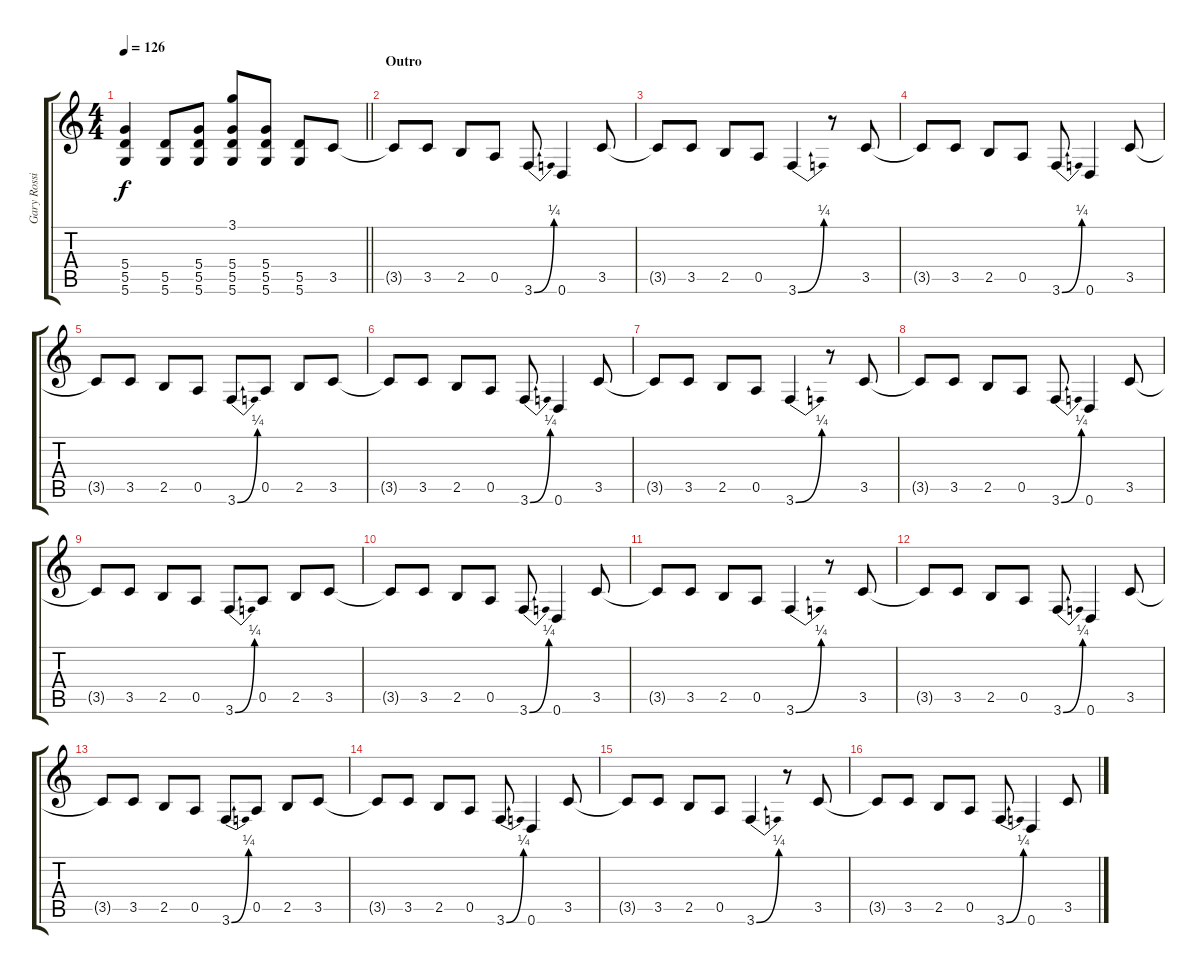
\track ("Gary Rossington - Rhythm Guitar" "Gary Rossi") {instrument overdrivenguitar}
\staff {score tabs}
\tuning (E4 B3 G3 D3 A2 D2) {hide}
\ts (4 4)
\tempo 126
\clef g2
\barLineRight lightlight
\ks c
(5.4 5.5 5.6).4{dy f} (5.5 5.6).8 (5.4 5.5 5.6).8 (3.1 5.4 5.5 5.6).8 (5.4 5.5 5.6).8 (5.5 5.6).8 3.5.8 |
\section ("" "Outro")
3.5{t}.8 3.5.8 2.5.8 0.5.8 3.6{be (bend 0 0 60 1)}.8 0.6.4 3.5.8 |
3.5{t}.8 3.5.8 2.5.8 0.5.8 3.6{be (bend 0 0 60 1)}.4 r.8 3.5.8 |
3.5{t}.8 3.5.8 2.5.8 0.5.8 3.6{be (bend 0 0 60 1)}.8 0.6.4 3.5.8 |
3.5{t}.8 3.5.8 2.5.8 0.5.8 3.6{be (bend 0 0 60 1)}.8 0.5.8 2.5.8 3.5.8 |
3.5{t}.8 3.5.8 2.5.8 0.5.8 3.6{be (bend 0 0 60 1)}.8 0.6.4 3.5.8 |
3.5{t}.8 3.5.8 2.5.8 0.5.8 3.6{be (bend 0 0 60 1)}.4 r.8 3.5.8 |
3.5{t}.8 3.5.8 2.5.8 0.5.8 3.6{be (bend 0 0 60 1)}.8 0.6.4 3.5.8 |
3.5{t}.8 3.5.8 2.5.8 0.5.8 3.6{be (bend 0 0 60 1)}.8 0.5.8 2.5.8 3.5.8 |
3.5{t}.8 3.5.8 2.5.8 0.5.8 3.6{be (bend 0 0 60 1)}.8 0.6.4 3.5.8 |
3.5{t}.8 3.5.8 2.5.8 0.5.8 3.6{be (bend 0 0 60 1)}.4 r.8 3.5.8 |
3.5{t}.8 3.5.8 2.5.8 0.5.8 3.6{be (bend 0 0 60 1)}.8 0.6.4 3.5.8 |
3.5{t}.8 3.5.8 2.5.8 0.5.8 3.6{be (bend 0 0 60 1)}.8 0.5.8 2.5.8 3.5.8 |
3.5{t}.8 3.5.8 2.5.8 0.5.8 3.6{be (bend 0 0 60 1)}.8 0.6.4 3.5.8 |
3.5{t}.8 3.5.8 2.5.8 0.5.8 3.6{be (bend 0 0 60 1)}.4 r.8 3.5.8 |
3.5{t}.8 3.5.8 2.5.8 0.5.8 3.6{be (bend 0 0 60 1)}.8 0.6.4 3.5.8
